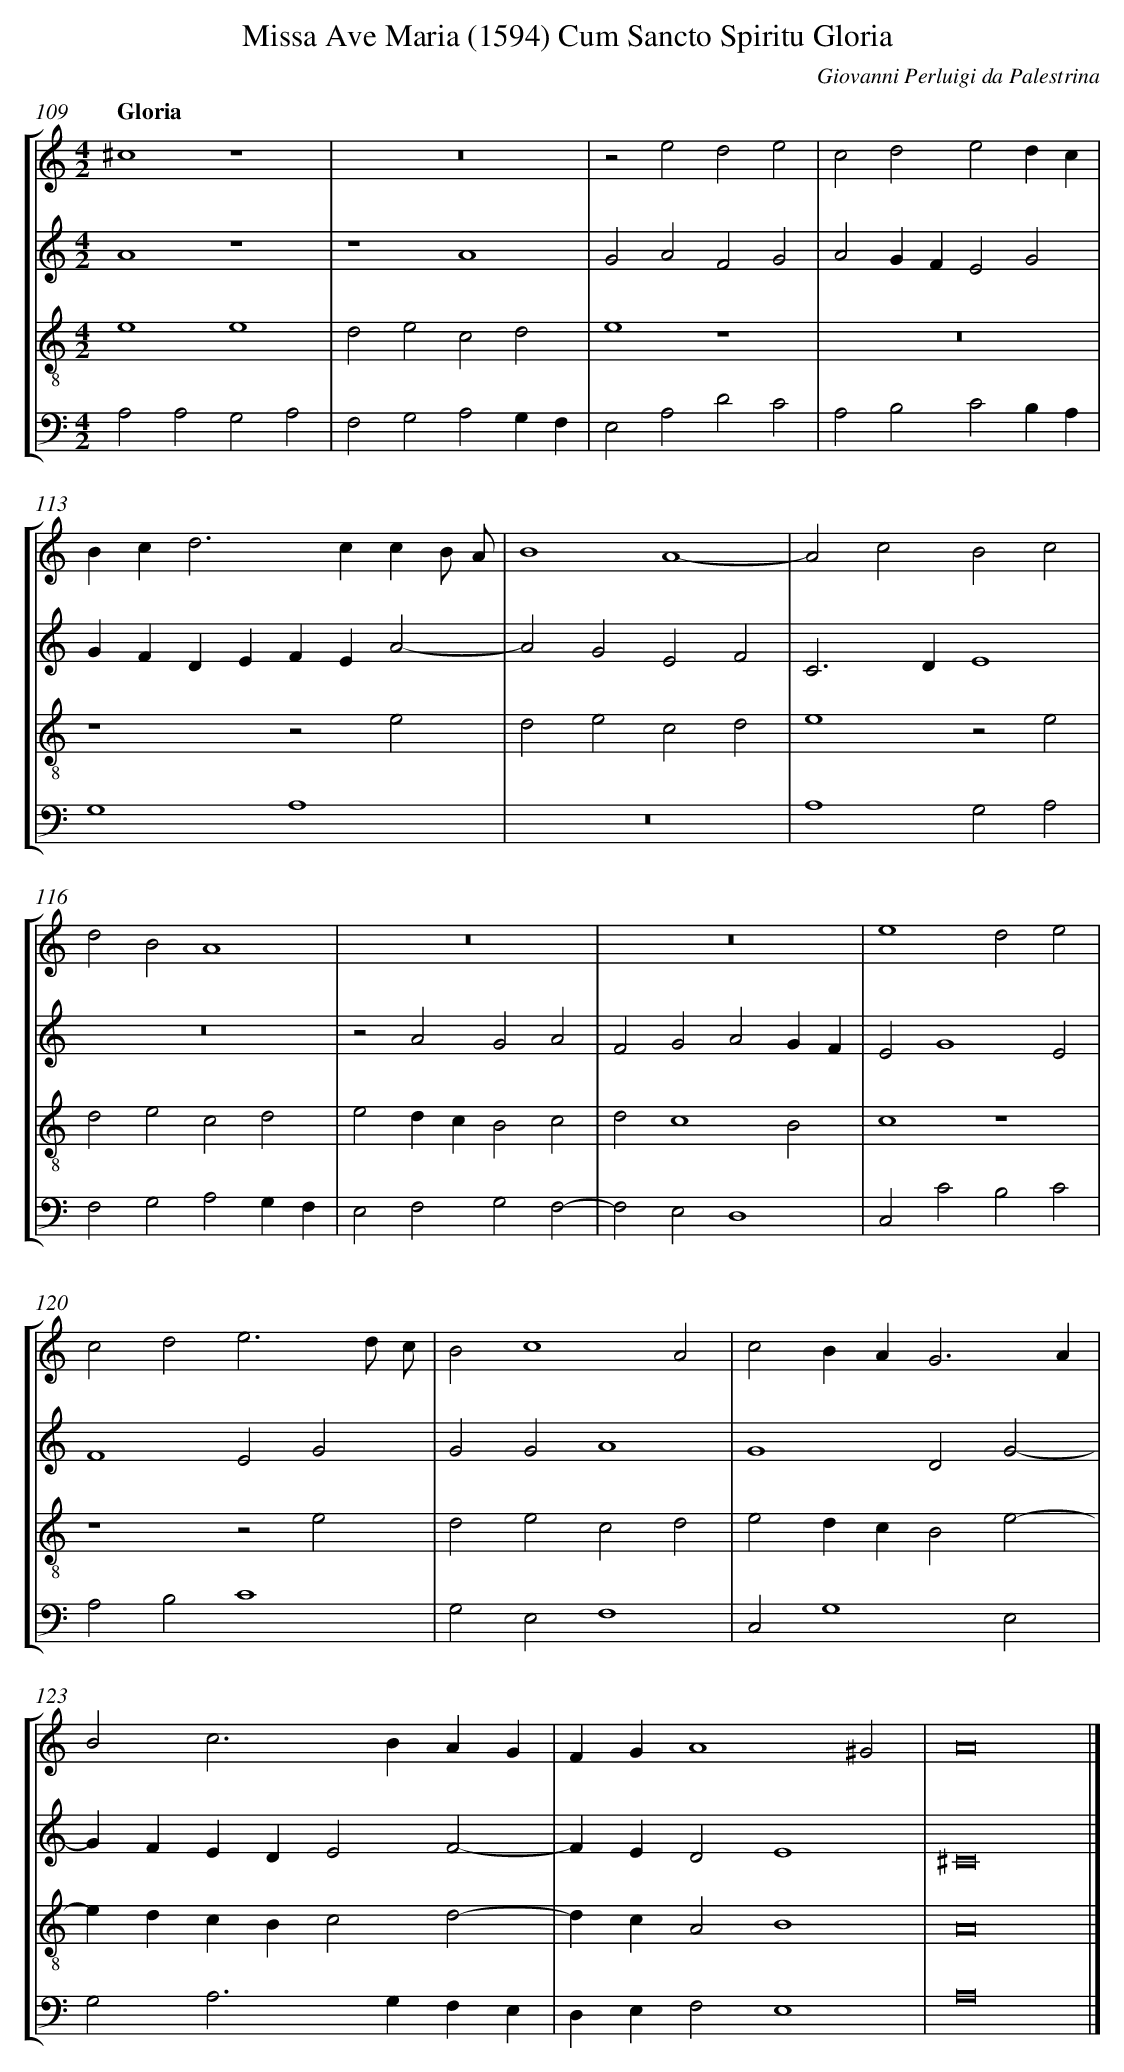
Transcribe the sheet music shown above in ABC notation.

X:1
T: Missa Ave Maria (1594) Cum Sancto Spiritu Gloria
C: Giovanni Perluigi da Palestrina
L: 1/4
M: 4/2
Q: "Gloria"
%%staves [1 2 3 4]
V: 1 clef=treble
V: 2 clef=treble
V: 3 clef=treble-8
V: 4 clef=bass
K: C
[V:1] ^c4z4 |
[V:2] A4z4 |
[V:3] e4e4 |
[V:4] A,2A,2G,2A,2 |
[V:1] z8 |
[V:2] z4A4 |
[V:3] d2e2c2d2 |
[V:4] F,2G,2A,2G,F, |
[V:1] z2e2d2e2 |
[V:2] G2A2F2G2 |
[V:3] e4z4 |
[V:4] E,2A,2D2C2 |
[V:1] c2d2e2dc |
[V:2] A2GFE2G2 |
[V:3] z8 |
[V:4] A,2B,2C2B,A, |
[V:1] Bc2<d2ccB/ A/ |
[V:2] GFDEFEA2- |
[V:3] z4z2e2 |
[V:4] G,4A,4 |
[V:1] B4A4- |
[V:2] A2G2E2F2 |
[V:3] d2e2c2d2 |
[V:4] z8 |
[V:1] A2c2B2c2 |
[V:2] C2>D2E4 |
[V:3] e4z2e2 |
[V:4] A,4G,2A,2 |
[V:1] d2B2A4 |
[V:2] z8 |
[V:3] d2e2c2d2 |
[V:4] F,2G,2A,2G,F, |
[V:1] z8 |
[V:2] z2A2G2A2 |
[V:3] e2dcB2c2 |
[V:4] E,2F,2G,2F,2- |
[V:1] z8 |
[V:2] F2G2A2GF |
[V:3] d2c4B2 |
[V:4] F,2E,2D,4 |
[V:1] e4d2e2 |
[V:2] E2G4E2 |
[V:3] c4z4 |
[V:4] C,2C2B,2C2 |
[V:1] c2d2e3d/ c/ |
[V:2] F4E2G2 |
[V:3] z4z2e2 |
[V:4] A,2B,2C4 |
[V:1] B2c4A2 |
[V:2] G2G2A4 |
[V:3] d2e2c2d2 |
[V:4] G,2E,2F,4 |
[V:1] c2BA2<G2A |
[V:2] G4D2G2- |
[V:3] e2dcB2e2- |
[V:4] C,2G,4E,2 |
[V:1] B2c2>B2AG |
[V:2] GFEDE2F2- |
[V:3] edcBc2d2- |
[V:4] G,2A,2>G,2F,E, |
[V:1] FGA4^G2 |
[V:2] FED2E4 |
[V:3] dcA2B4 |
[V:4] D,E,F,2E,4 |
[V:1] A8 |]
[V:2] ^C8 |]
[V:3] A8 |]
[V:4] A,8 |]
